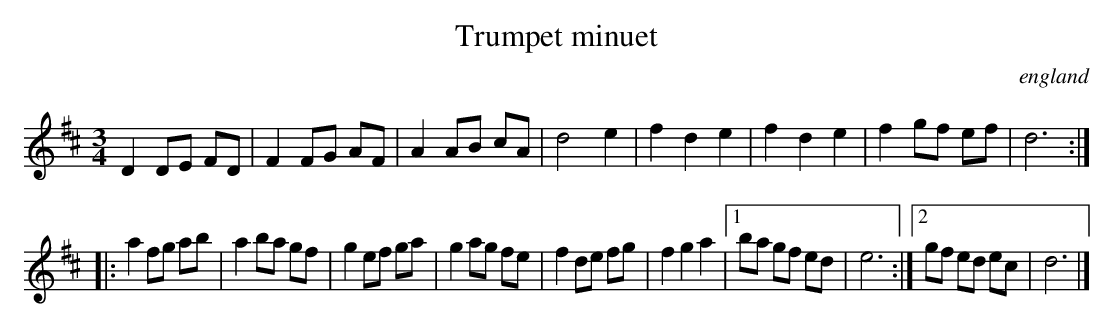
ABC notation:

X:1
T:Trumpet minuet
O:england
M:3/4
L:1/8
K:D
D2DE FD | F2 FG AF | A2 AB cA | d4 e2 | \
f2 d2 e2 | f2 d2 e2 | f2 gf ef | d6 :|
|:a2 fg ab | a2 ba gf | g2 ef ga | g2 ag fe |\
f2 de fg | f2 g2 a2 |[1 ba gf ed | e6 :|[2\
gf ed ec | d6 |]
